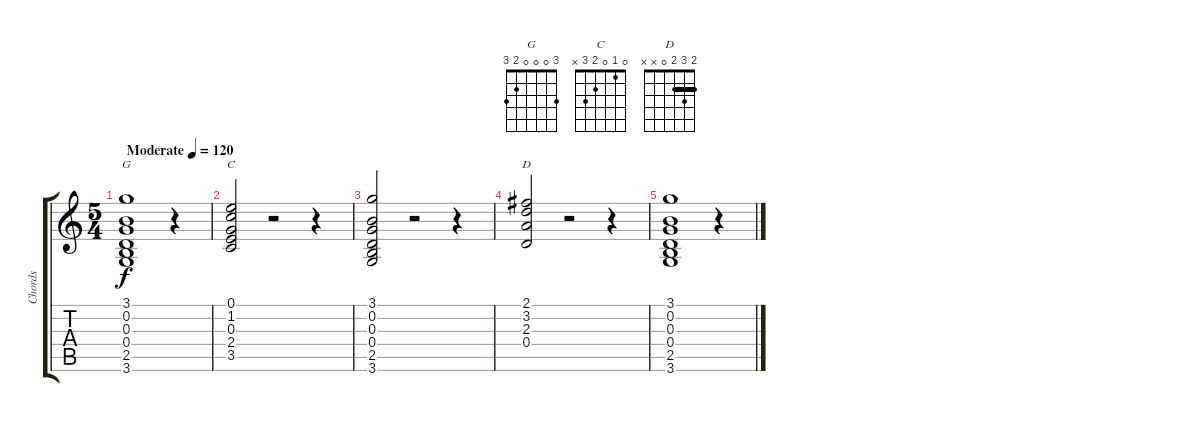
\track ("Chords" "Chords") {instrument acousticguitarsteel}
\staff {score tabs}
\tuning (E4 B3 G3 D3 A2 E2) {hide}
\chord ("G" 3 0 0 0 2 3)
\chord ("C" 0 1 0 2 3 x)
\chord ("D" 2 3 2 0 x x) {barre 2}
\ts (5 4)
\tempo (120 "Moderate")
\clef g2
\ks c
(3.1 0.2 0.3 0.4 2.5 3.6).1{ch "G" dy f instrument acousticguitarsteel} r.4 |
(0.1 1.2 0.3 2.4 3.5).2{ch "C"} r.2 r.4 |
(3.1 0.2 0.3 0.4 2.5 3.6).2 r.2 r.4 |
(2.1 3.2 2.3 0.4).2{ch "D"} r.2 r.4 |
(3.1 0.2 0.3 0.4 2.5 3.6).1 r.4
